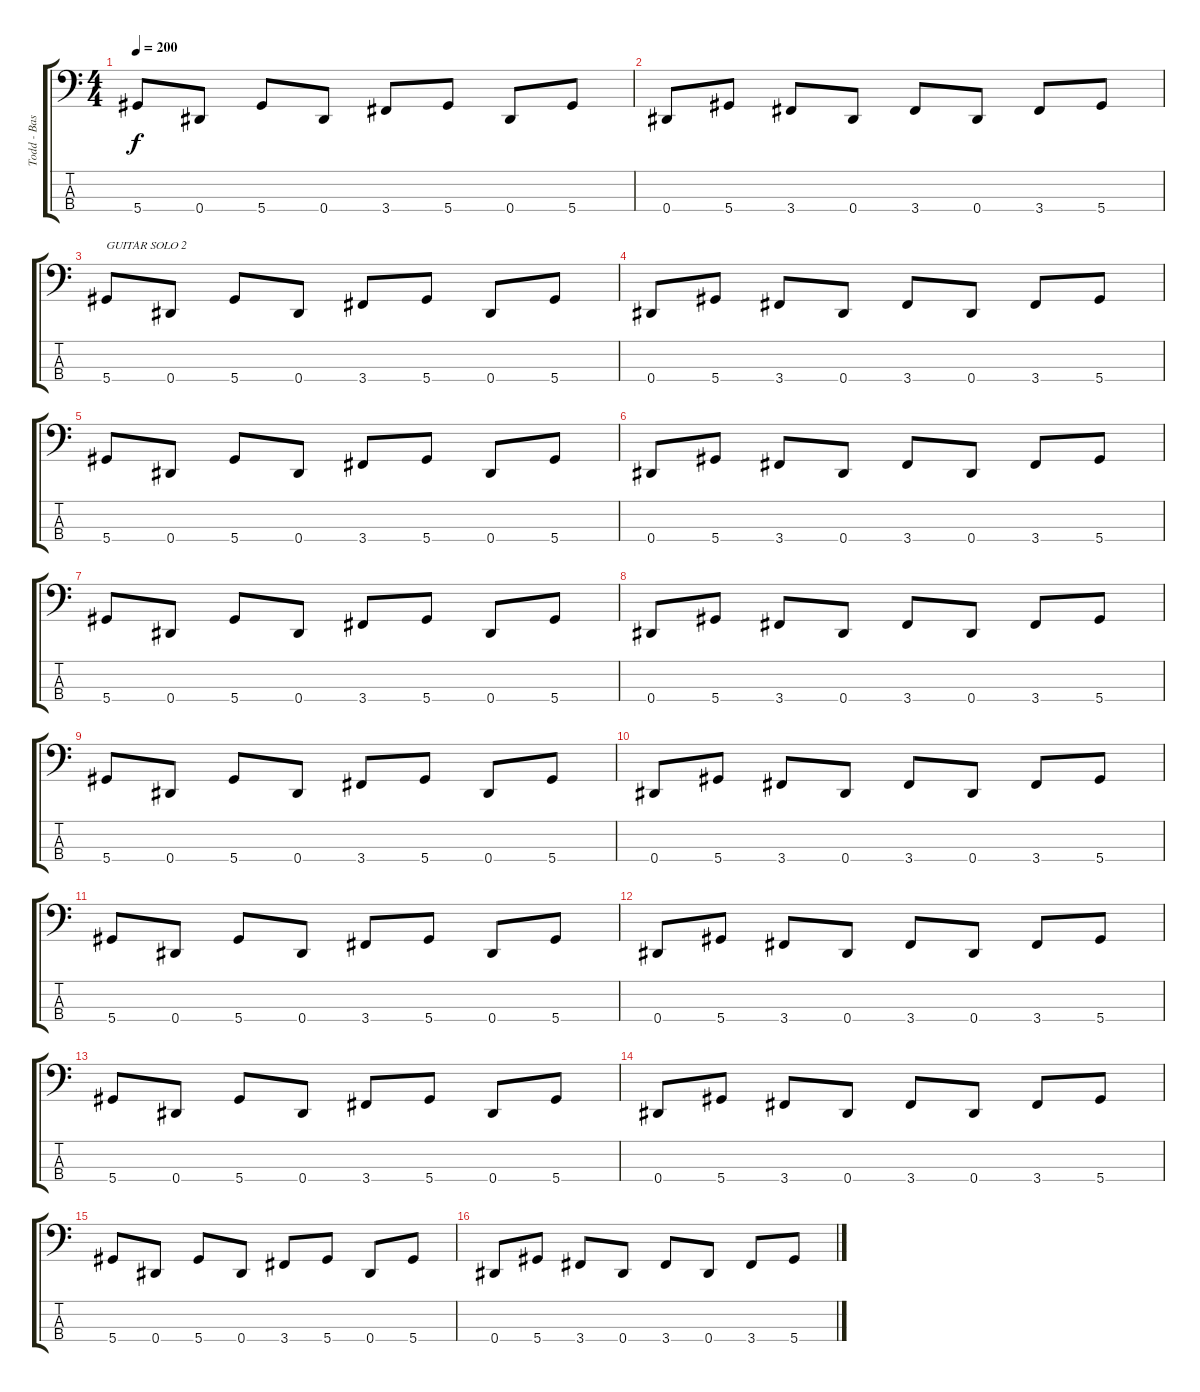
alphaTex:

\track ("Todd - Bass" "Todd - Bas") {instrument electricbasspick}
\staff {score tabs}
\tuning (Gb2 Db2 Ab1 Eb1) {hide}
\ts (4 4)
\tempo 200
\clef f4
\ks c
5.4.8{dy f} 0.4.8 5.4.8 0.4.8 3.4.8 5.4.8 0.4.8 5.4.8 |
0.4.8 5.4.8 3.4.8 0.4.8 3.4.8 0.4.8 3.4.8 5.4.8 |
5.4.8{txt "GUITAR SOLO 2"} 0.4.8 5.4.8 0.4.8 3.4.8 5.4.8 0.4.8 5.4.8 |
0.4.8 5.4.8 3.4.8 0.4.8 3.4.8 0.4.8 3.4.8 5.4.8 |
5.4.8 0.4.8 5.4.8 0.4.8 3.4.8 5.4.8 0.4.8 5.4.8 |
0.4.8 5.4.8 3.4.8 0.4.8 3.4.8 0.4.8 3.4.8 5.4.8 |
5.4.8 0.4.8 5.4.8 0.4.8 3.4.8 5.4.8 0.4.8 5.4.8 |
0.4.8 5.4.8 3.4.8 0.4.8 3.4.8 0.4.8 3.4.8 5.4.8 |
5.4.8 0.4.8 5.4.8 0.4.8 3.4.8 5.4.8 0.4.8 5.4.8 |
0.4.8 5.4.8 3.4.8 0.4.8 3.4.8 0.4.8 3.4.8 5.4.8 |
5.4.8 0.4.8 5.4.8 0.4.8 3.4.8 5.4.8 0.4.8 5.4.8 |
0.4.8 5.4.8 3.4.8 0.4.8 3.4.8 0.4.8 3.4.8 5.4.8 |
5.4.8 0.4.8 5.4.8 0.4.8 3.4.8 5.4.8 0.4.8 5.4.8 |
0.4.8 5.4.8 3.4.8 0.4.8 3.4.8 0.4.8 3.4.8 5.4.8 |
5.4.8 0.4.8 5.4.8 0.4.8 3.4.8 5.4.8 0.4.8 5.4.8 |
0.4.8 5.4.8 3.4.8 0.4.8 3.4.8 0.4.8 3.4.8 5.4.8
